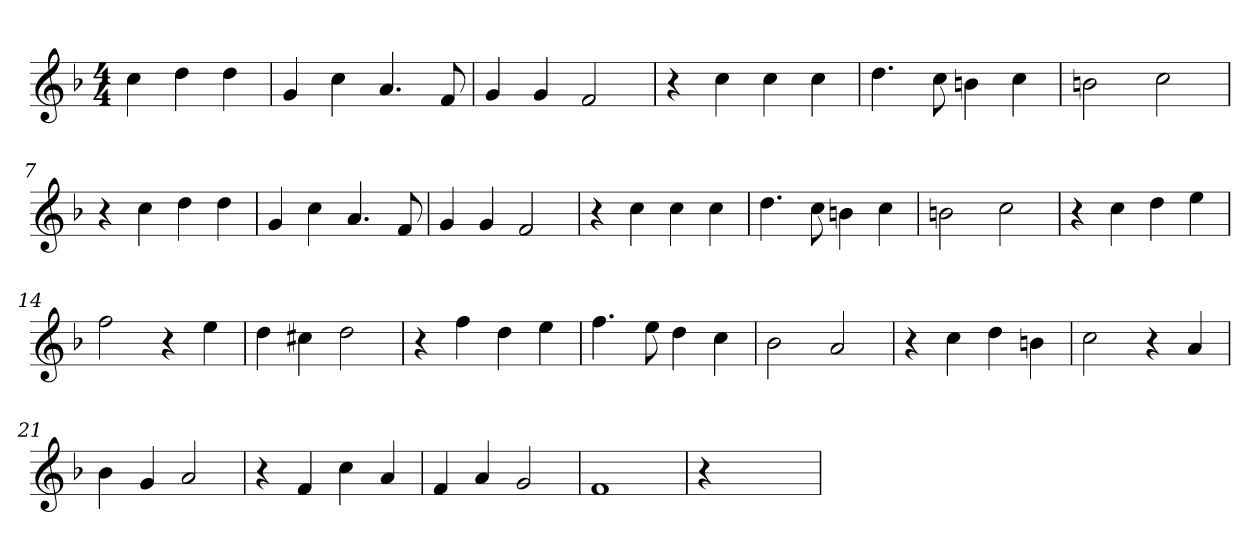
**kern
*part1
*staff1
*clefG2
*k[b-]
*F:
*M4/4
=1
4cc\
4dd\
4dd\
=2
4g/
4cc\
4.a/
8f/
=3
4g/
4g/
2f/
=4
4r
4cc\
4cc\
4cc\
=5
4.dd\
8cc\
4bn\
4cc\
=6
2bn\
2cc\
=7
4r
4cc\
4dd\
4dd\
=8
4g/
4cc\
4.a/
8f/
=9
4g/
4g/
2f/
=10
4r
4cc\
4cc\
4cc\
!!LO:LB:g=z
=11
4.dd\
8cc\
4bn\
4cc\
=12
2bn\
2cc\
=13
4r
4cc\
4dd\
4ee\
=14
2ff\
4r
4ee\
=15
4dd\
4cc#X\
2dd\
=16
4r
4ff\
4dd\
4ee\
=17
4.ff\
8ee\
4dd\
4cc\
=18
2b-\
2a/
=19
4r
4cc\
4dd\
4bn\
=20
2cc\
4r
4a/
=21
4b-\
4g/
2a/
!!LO:LB:g=z
=22
4r
4f/
4cc\
4a/
=23
4f/
4a/
2g/
=24
1f
=25
4r
2.ryy
=
*-
